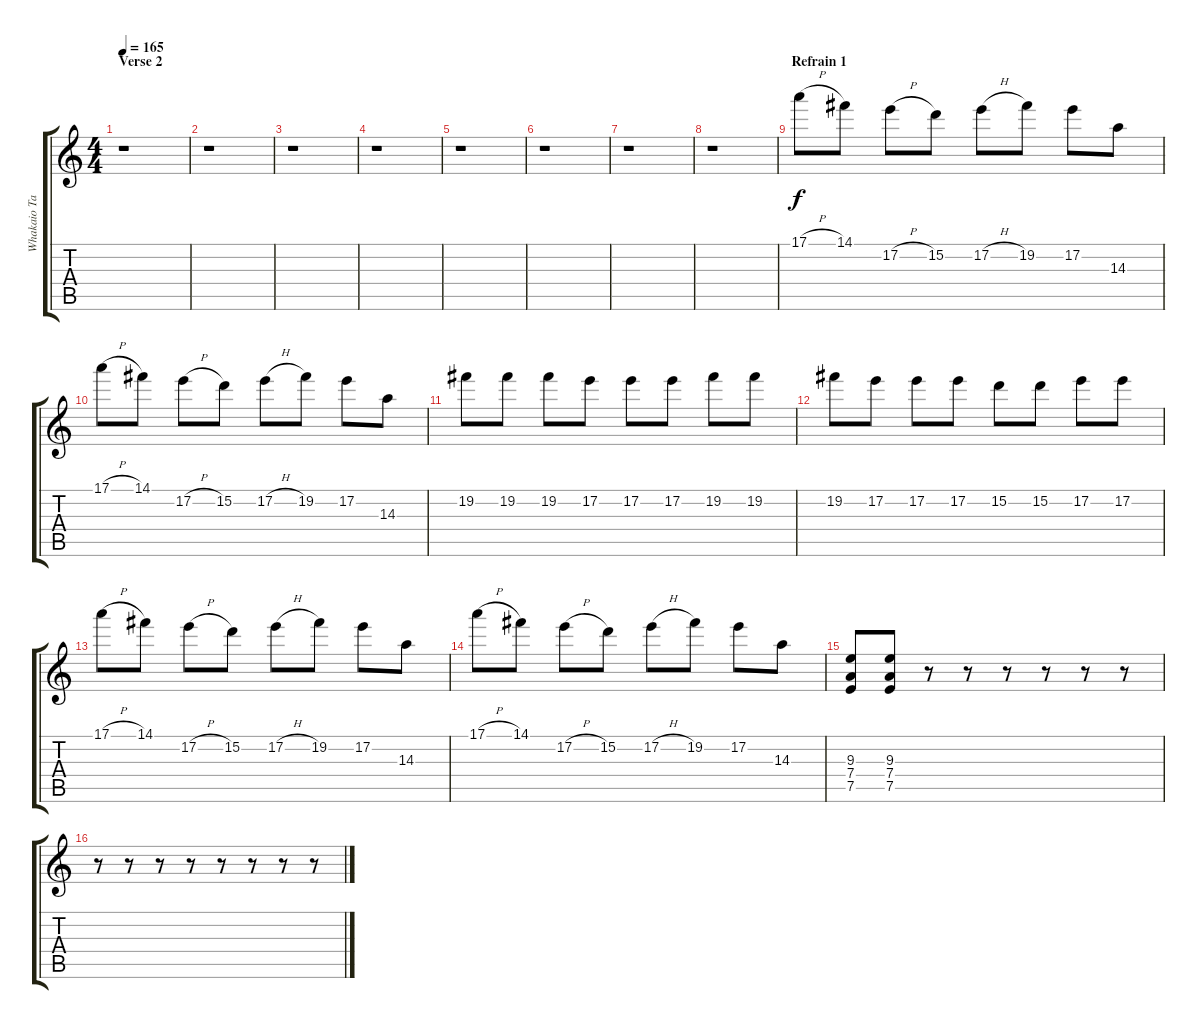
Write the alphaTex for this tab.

\track ("Whakaio Taahi" "Whakaio Ta") {instrument overdrivenguitar}
\staff {score tabs}
\tuning (E4 B3 G3 D3 A2 D2) {hide}
\ts (4 4)
\section ("" "Verse 2")
\tempo 165
\clef g2
\ks c
r.1{dy f} |
r.1 |
r.1 |
r.1 |
r.1 |
r.1 |
r.1 |
r.1 |
\section ("" "Refrain 1")
17.1{h}.8 14.1.8 17.2{h}.8 15.2.8 17.2{h}.8 19.2.8 17.2.8 14.3.8 |
17.1{h}.8 14.1.8 17.2{h}.8 15.2.8 17.2{h}.8 19.2.8 17.2.8 14.3.8 |
19.2.8 19.2.8 19.2.8 17.2.8 17.2.8 17.2.8 19.2.8 19.2.8 |
19.2.8 17.2.8 17.2.8 17.2.8 15.2.8 15.2.8 17.2.8 17.2.8 |
17.1{h}.8 14.1.8 17.2{h}.8 15.2.8 17.2{h}.8 19.2.8 17.2.8 14.3.8 |
17.1{h}.8 14.1.8 17.2{h}.8 15.2.8 17.2{h}.8 19.2.8 17.2.8 14.3.8 |
(9.3 7.4 7.5).8 (9.3 7.4 7.5).8 r.8 r.8 r.8 r.8 r.8 r.8 |
r.8 r.8 r.8 r.8 r.8 r.8 r.8 r.8
